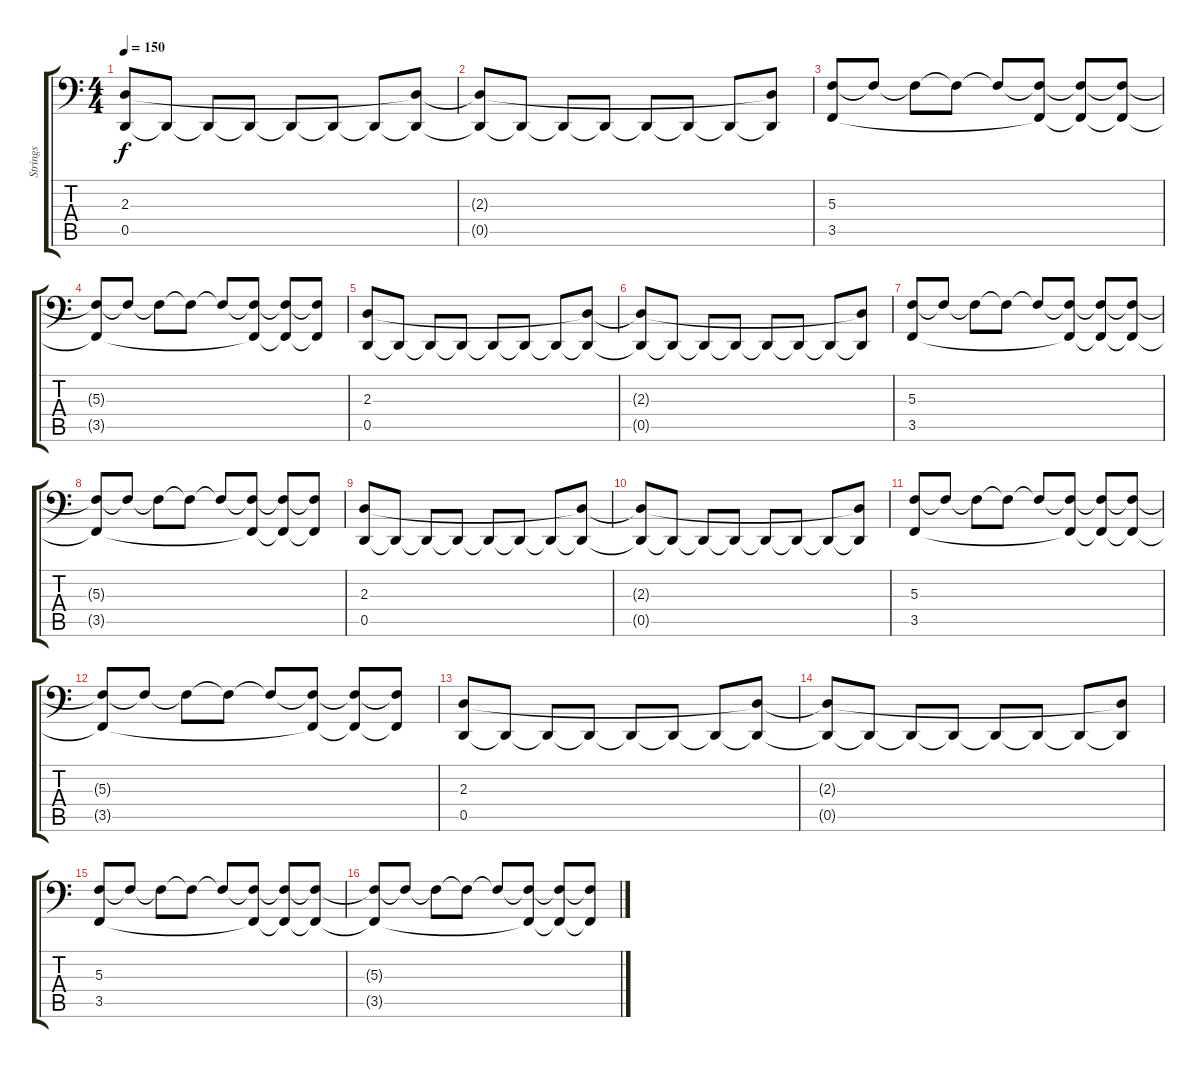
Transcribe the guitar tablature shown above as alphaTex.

\track ("Strings" "Strings") {instrument stringensemble1}
\staff {score tabs}
\tuning (A3 E3 C3 G2 D2 A1) {hide}
\ts (4 4)
\tempo 150
\clef f4
\ks c
(2.3 0.5).8{dy f} 0.5{t}.8 0.5{t}.8 0.5{t}.8 0.5{t}.8 0.5{t}.8 0.5{t}.8 (2.3{t} 0.5{t}).8 |
(2.3{t} 0.5{t}).8 0.5{t}.8 0.5{t}.8 0.5{t}.8 0.5{t}.8 0.5{t}.8 0.5{t}.8 (2.3{t} 0.5{t}).8 |
(5.3 3.5).8 5.3{t}.8 5.3{t}.8 5.3{t}.8 5.3{t}.8 (5.3{t} 3.5{t}).8 (5.3{t} 3.5{t}).8 (5.3{t} 3.5{t}).8 |
(5.3{t} 3.5{t}).8 5.3{t}.8 5.3{t}.8 5.3{t}.8 5.3{t}.8 (5.3{t} 3.5{t}).8 (5.3{t} 3.5{t}).8 (5.3{t} 3.5{t}).8 |
(2.3 0.5).8 0.5{t}.8 0.5{t}.8 0.5{t}.8 0.5{t}.8 0.5{t}.8 0.5{t}.8 (2.3{t} 0.5{t}).8 |
(2.3{t} 0.5{t}).8 0.5{t}.8 0.5{t}.8 0.5{t}.8 0.5{t}.8 0.5{t}.8 0.5{t}.8 (2.3{t} 0.5{t}).8 |
(5.3 3.5).8 5.3{t}.8 5.3{t}.8 5.3{t}.8 5.3{t}.8 (5.3{t} 3.5{t}).8 (5.3{t} 3.5{t}).8 (5.3{t} 3.5{t}).8 |
(5.3{t} 3.5{t}).8 5.3{t}.8 5.3{t}.8 5.3{t}.8 5.3{t}.8 (5.3{t} 3.5{t}).8 (5.3{t} 3.5{t}).8 (5.3{t} 3.5{t}).8 |
(2.3 0.5).8 0.5{t}.8 0.5{t}.8 0.5{t}.8 0.5{t}.8 0.5{t}.8 0.5{t}.8 (2.3{t} 0.5{t}).8 |
(2.3{t} 0.5{t}).8 0.5{t}.8 0.5{t}.8 0.5{t}.8 0.5{t}.8 0.5{t}.8 0.5{t}.8 (2.3{t} 0.5{t}).8 |
(5.3 3.5).8 5.3{t}.8 5.3{t}.8 5.3{t}.8 5.3{t}.8 (5.3{t} 3.5{t}).8 (5.3{t} 3.5{t}).8 (5.3{t} 3.5{t}).8 |
(5.3{t} 3.5{t}).8 5.3{t}.8 5.3{t}.8 5.3{t}.8 5.3{t}.8 (5.3{t} 3.5{t}).8 (5.3{t} 3.5{t}).8 (5.3{t} 3.5{t}).8 |
(2.3 0.5).8 0.5{t}.8 0.5{t}.8 0.5{t}.8 0.5{t}.8 0.5{t}.8 0.5{t}.8 (2.3{t} 0.5{t}).8 |
(2.3{t} 0.5{t}).8 0.5{t}.8 0.5{t}.8 0.5{t}.8 0.5{t}.8 0.5{t}.8 0.5{t}.8 (2.3{t} 0.5{t}).8 |
(5.3 3.5).8 5.3{t}.8 5.3{t}.8 5.3{t}.8 5.3{t}.8 (5.3{t} 3.5{t}).8 (5.3{t} 3.5{t}).8 (5.3{t} 3.5{t}).8 |
(5.3{t} 3.5{t}).8 5.3{t}.8 5.3{t}.8 5.3{t}.8 5.3{t}.8 (5.3{t} 3.5{t}).8 (5.3{t} 3.5{t}).8 (5.3{t} 3.5{t}).8
